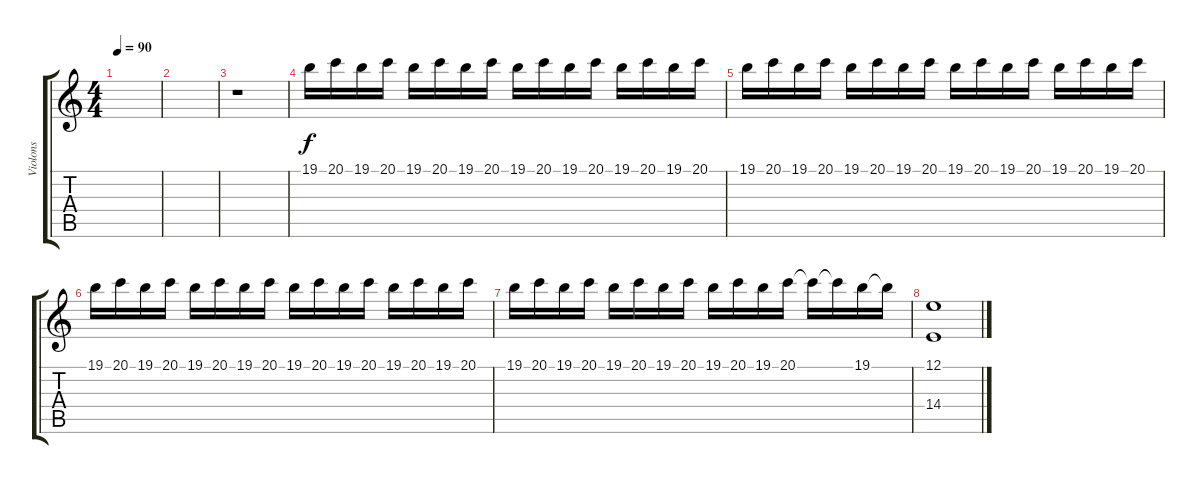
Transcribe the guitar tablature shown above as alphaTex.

\track ("Violons" "Violons") {instrument synthstrings1}
\staff {score tabs}
\tuning (E4 B3 G3 D3 A2 E2) {hide}
\ts (4 4)
\tempo 90
\clef g2
\ks c
|
|
r.1{volume 0} |
19.1.16{volume 13} 20.1.16 19.1.16 20.1.16 19.1.16 20.1.16 19.1.16 20.1.16 19.1.16 20.1.16 19.1.16 20.1.16 19.1.16 20.1.16 19.1.16 20.1.16 |
19.1.16 20.1.16 19.1.16 20.1.16 19.1.16 20.1.16 19.1.16 20.1.16 19.1.16 20.1.16 19.1.16 20.1.16 19.1.16 20.1.16 19.1.16 20.1.16 |
19.1.16 20.1.16 19.1.16 20.1.16 19.1.16 20.1.16 19.1.16 20.1.16 19.1.16 20.1.16 19.1.16 20.1.16 19.1.16 20.1.16 19.1.16 20.1.16 |
19.1.16 20.1.16 19.1.16 20.1.16 19.1.16 20.1.16 19.1.16 20.1.16 19.1.16{volume 6} 20.1.16 19.1.16 20.1.16 20.1{t}.16 20.1{t}.16 19.1.16 19.1{t}.16 |
(12.1 14.4).1{volume 0}
